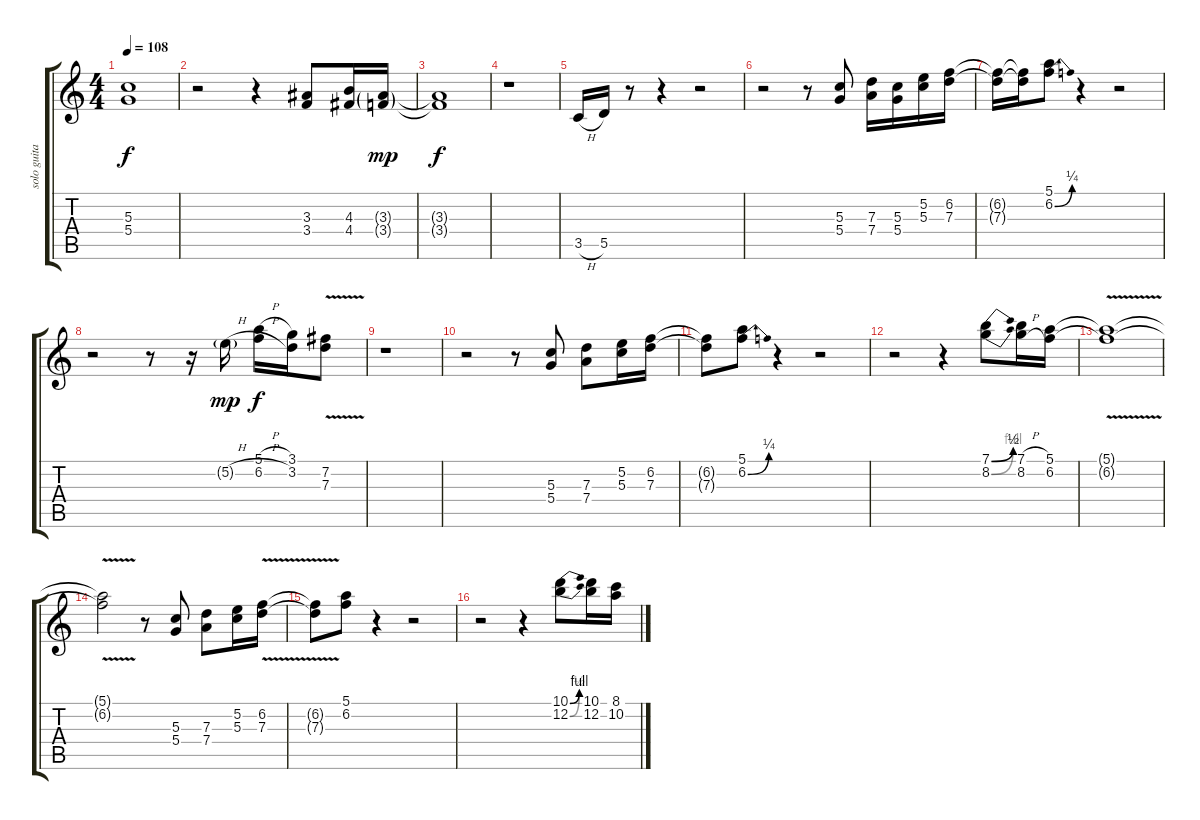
\track ("solo guitar" "solo guita") {instrument electricguitarjazz}
\staff {score tabs}
\tuning (E4 B3 G3 D3 A2 E2) {hide}
\ts (4 4)
\tempo 108
\clef g2
\ks c
(5.3{t} 5.4{t}).1{dy f} |
r.2 r.4 (3.3 3.4).8 (4.3 4.4).16 (3.3{g} 3.4{g}).16{dy mp} |
(3.3{t} 3.4{t}).1{dy f} |
r.1 |
3.5{h}.16 5.5.16 r.8 r.4 r.2 |
r.2 r.8 (5.3 5.4).8{balance 8} (7.3 7.4).16 (5.3 5.4).16 (5.2 5.3).16 (6.2 7.3).16 |
(6.2{t} 7.3{t}).16 (6.2{t} 7.3{t}).16 (5.1 6.2{be (bend 0 0 60 1)}).8 r.4 r.2 |
r.2 r.8 r.16 5.2{h g}.16{dy mp} (5.1{h} 6.2{h}).16{dy f} (3.1 3.2).16 (7.2{v} 7.3{v}).8 |
r.1 |
r.2 r.8 (5.3 5.4).8 (7.3 7.4).8 (5.2 5.3).16 (6.2 7.3).16 |
(6.2{t} 7.3{t}).8 (5.1 6.2{be (bend 0 0 60 1)}).8 r.4 r.2 |
r.2 r.4 (7.1{be (bend 0 0 60 2)} 8.2{be (bend 0 0 60 4)}).8 (7.1{h} 8.2{h}).16 (5.1 6.2).16 |
(5.1{v t} 6.2{v t}).1 |
(5.1{v t} 6.2{v t}).2 r.8 (5.3 5.4).8 (7.3 7.4).8 (5.2 5.3).16 (6.2{v} 7.3{v}).16 |
(6.2{t} 7.3{t}).8 (5.1 6.2).8 r.4 r.2 |
r.2 r.4 (10.1{be (bend 0 0 60 4)} 12.2{be (bend 0 0 60 2)}).8 (10.1 12.2).16 (8.1 10.2).16
